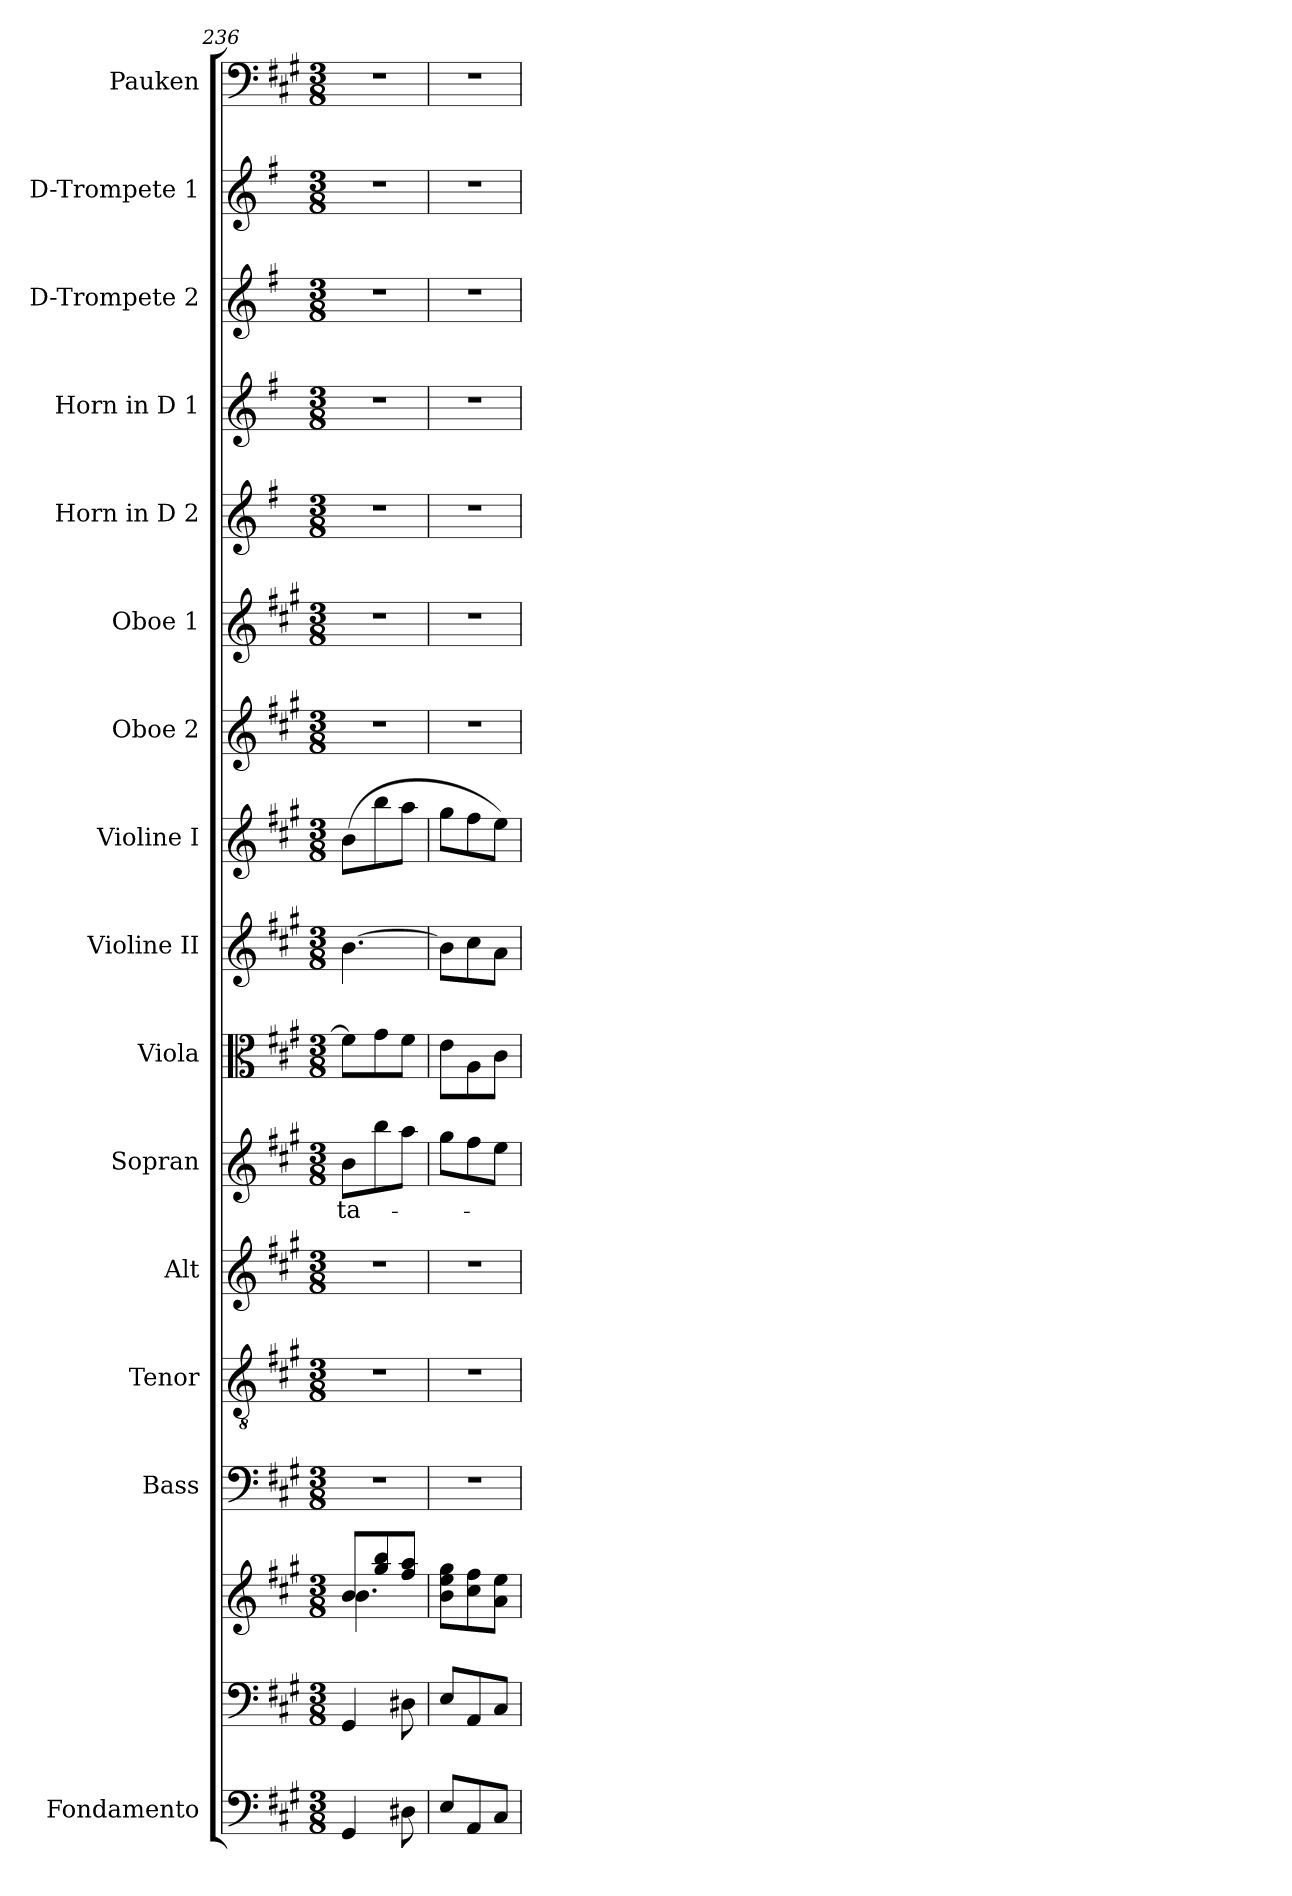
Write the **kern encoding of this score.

**kern	**kern	**kern	**kern	**kern	**kern	**kern	**text	**kern	**kern	**kern	**kern	**kern	**kern	**kern	**kern	**kern	**kern
*part16	*part15	*part15	*part14	*part13	*part12	*part11	*part11	*part10	*part9	*part8	*part7	*part6	*part5	*part4	*part3	*part2	*part1
*staff17	*staff16	*staff15	*staff14	*staff13	*staff12	*staff11	*staff11	*staff10	*staff9	*staff8	*staff7	*staff6	*staff5	*staff4	*staff3	*staff2	*staff1
*I"Fondamento	*	*	*I"Bass	*I"Tenor	*I"Alt	*I"Sopran	*	*I"Viola	*I"Violine II	*I"Violine I	*I"Oboe 2	*I"Oboe 1	*I"Horn in D 2	*I"Horn in D 1	*I"D-Trompete 2	*I"D-Trompete 1	*I"Pauken
*I'F.	*	*	*I'B.	*I'T.	*I'A.	*I'S.	*	*I'Vla.	*I'Vl. II	*I'Vl. I	*I'Ob. 2	*I'Ob. 1	*	*	*I'D Trp. 2	*I'D Trp. 1	*I'Pk.
*clefF4	*clefF4	*clefG2	*clefF4	*clefGv2	*clefG2	*clefG2	*	*clefC3	*clefG2	*clefG2	*clefG2	*clefG2	*clefG2	*clefG2	*clefG2	*clefG2	*clefF4
*ITrd7c12	*	*	*	*	*	*	*	*	*	*	*	*	*ITrd6c10	*ITrd6c10	*ITrd-1c-2	*ITrd-1c-2	*
*k[f#c#g#]	*k[f#c#g#]	*k[f#c#g#]	*k[f#c#g#]	*k[f#c#g#]	*k[f#c#g#]	*k[f#c#g#]	*	*k[f#c#g#]	*k[f#c#g#]	*k[f#c#g#]	*k[f#c#g#]	*k[f#c#g#]	*k[f#c#g#]	*k[f#c#g#]	*k[f#c#g#]	*k[f#c#g#]	*k[f#c#g#]
*A:	*A:	*A:	*A:	*A:	*A:	*A:	*	*A:	*A:	*A:	*A:	*A:	*A:	*A:	*A:	*A:	*A:
*M3/8	*M3/8	*M3/8	*M3/8	*M3/8	*M3/8	*M3/8	*	*M3/8	*M3/8	*M3/8	*M3/8	*M3/8	*M3/8	*M3/8	*M3/8	*M3/8	*M3/8
=236	=236	=236	=236	=236	=236	=236	=236	=236	=236	=236	=236	=236	=236	=236	=236	=236	=236
*	*	*^	*	*	*	*	*	*	*	*	*	*	*	*	*	*	*
!	!	!	!	!	!	!	!	!LO:LY:b	!	!	!	!	!	!	!	!	!	!
4GGG#/	4GG#/	8b/L	4.b\	4.r	4.r	4.r	8b\L	-ta-	8f#\L]	[4.b\	(>8b\L	4.r	4.r	4.r	4.r	4.r	4.r	4.r
.	.	8gg#/ 8bb/	.	.	.	.	8bb\	.	8g#\	.	8bb\	.	.	.	.	.	.	.
8DD#X\	8D#X\	8ff#/ 8aa/J	.	.	.	.	8aa\J	.	8f#\J	.	8aa\J	.	.	.	.	.	.	.
*	*	*v	*v	*	*	*	*	*	*	*	*	*	*	*	*	*	*	*
=237	=237	=237	=237	=237	=237	=237	=237	=237	=237	=237	=237	=237	=237	=237	=237	=237	=237
8EE/L	8E/L	8b\ 8ee\ 8gg#\L	4.r	4.r	4.r	8gg#\L	.	8e\L	8b\L]	8gg#\L	4.r	4.r	4.r	4.r	4.r	4.r	4.r
8AAA/	8AA/	8cc#\ 8ff#\	.	.	.	8ff#\	.	8A\	8cc#\	8ff#\	.	.	.	.	.	.	.
8CC#/J	8C#/J	8a\ 8ee\J	.	.	.	8ee\J	.	8c#\J	8a\J	8ee\J)	.	.	.	.	.	.	.
=	=	=	=	=	=	=	=	=	=	=	=	=	=	=	=	=	=
*-	*-	*-	*-	*-	*-	*-	*-	*-	*-	*-	*-	*-	*-	*-	*-	*-	*-
